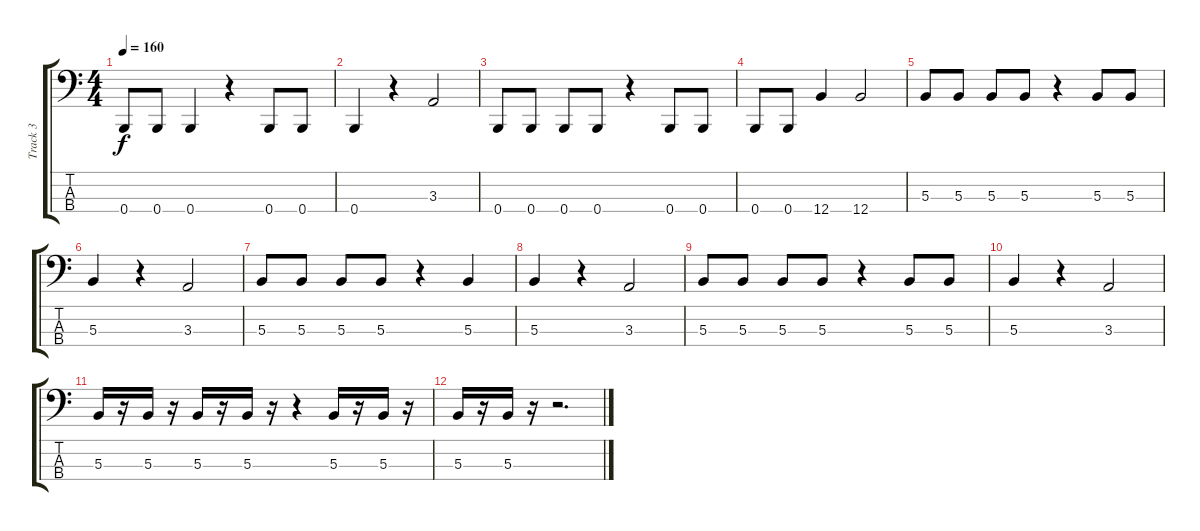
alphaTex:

\track ("Track 3" "Track 3") {instrument electricbassfinger}
\staff {score tabs}
\tuning (E2 B1 Gb1 B0) {hide}
\ts (4 4)
\tempo 160
\clef f4
\ks c
0.4.8{dy f} 0.4.8 0.4.4 r.4 0.4.8 0.4.8 |
0.4.4 r.4 3.3.2 |
0.4.8 0.4.8 0.4.8 0.4.8 r.4 0.4.8 0.4.8 |
0.4.8 0.4.8 12.4.4{volume 14 instrument synthbass2} 12.4.2 |
5.3.8 5.3.8 5.3.8 5.3.8 r.4 5.3.8 5.3.8 |
5.3.4 r.4 3.3.2 |
5.3.8 5.3.8 5.3.8 5.3.8 r.4 5.3.4 |
5.3.4 r.4 3.3.2 |
5.3.8 5.3.8 5.3.8 5.3.8 r.4 5.3.8 5.3.8 |
5.3.4 r.4 3.3.2 |
5.3.16 r.16 5.3.16 r.16 5.3.16 r.16 5.3.16 r.16 r.4 5.3.16 r.16 5.3.16 r.16 |
5.3.16 r.16 5.3.16 r.16 r.2{d}
